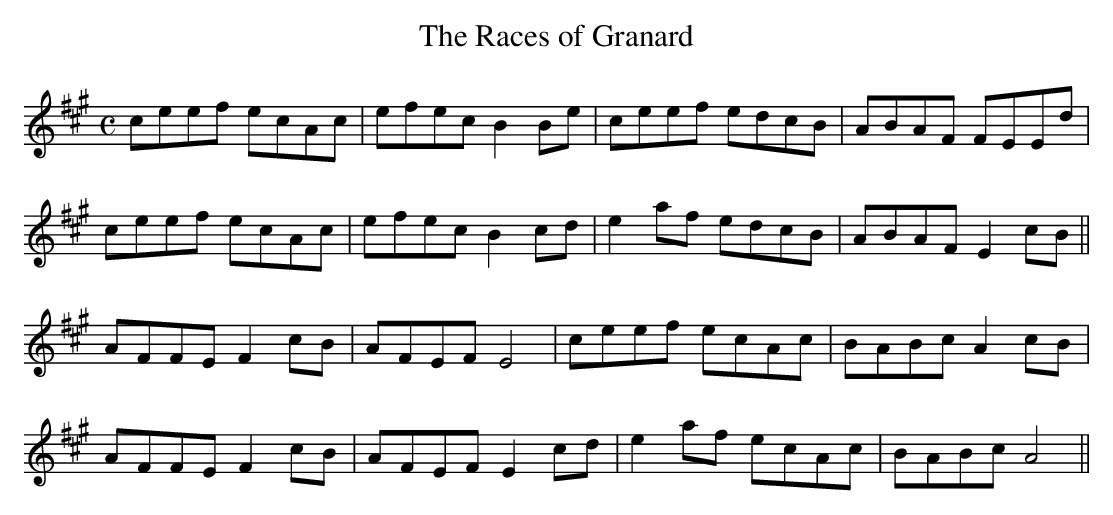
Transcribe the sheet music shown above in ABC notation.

X:1
T:Races of Granard, The
M:C
L:1/8
K:A
ceef ecAc|efec B2 Be|ceef edcB|ABAF FEEd|
ceef ecAc|efec B2 cd|e2 af edcB|ABAF E2 cB||
AFFE F2 cB|AFEF E4|ceef ecAc|BABc A2 cB|
AFFE F2 cB|AFEF E2 cd|e2 af ecAc|BABc A4||
